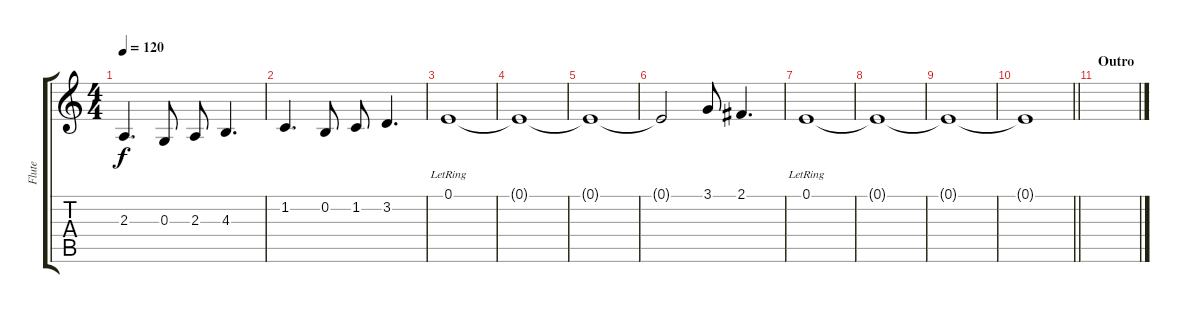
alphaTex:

\track ("Flute" "Flute") {instrument sopranosax}
\staff {score tabs}
\tuning (E4 B3 G3 D3 A2 E2) {hide}
\ts (4 4)
\tempo 120
\clef g2
\ks c
2.3.4{d dy f} 0.3.8 2.3.8 4.3.4{d} |
1.2.4{d} 0.2.8 1.2.8 3.2.4{d} |
0.1{lr}.1 |
0.1{t}.1 |
0.1{t}.1 |
0.1{t}.2 3.1.8 2.1.4{d} |
0.1{lr}.1 |
0.1{t}.1 |
0.1{t}.1 |
\barLineRight lightlight
0.1{t}.1 |
\section ("" "Outro")
